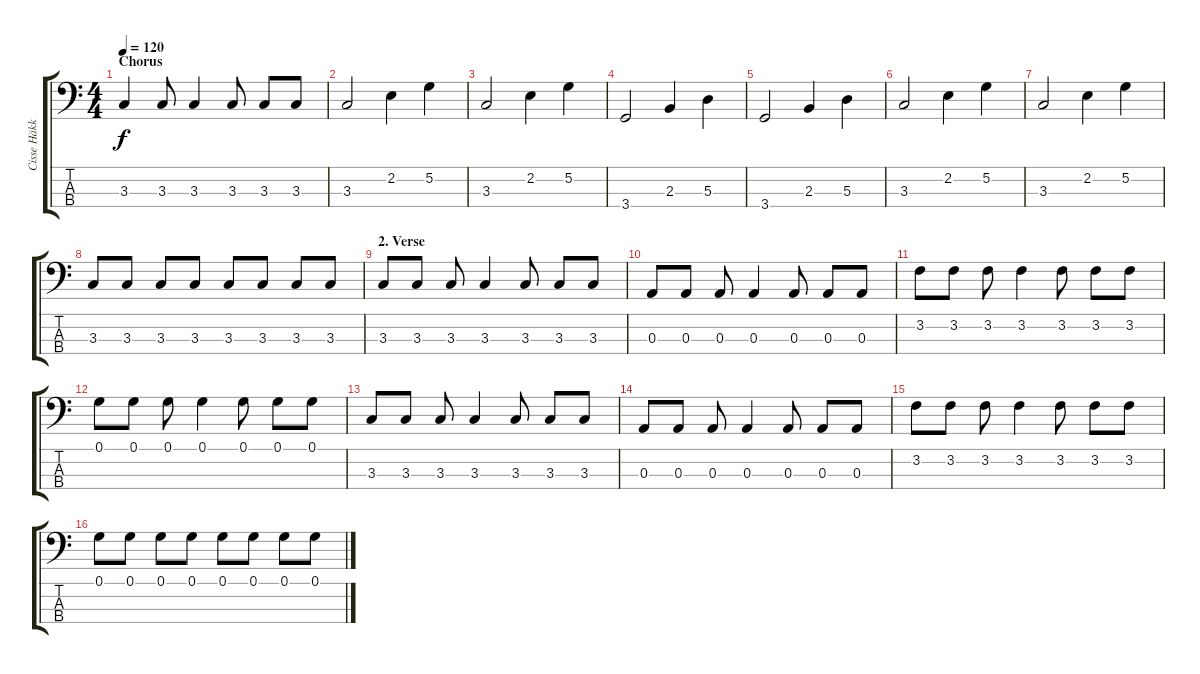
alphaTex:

\track ("Cisse Häkkinen" "Cisse Häkk") {instrument electricbassfinger}
\staff {score tabs}
\tuning (G2 D2 A1 E1) {hide}
\ts (4 4)
\section ("" "Chorus")
\tempo 120
\clef f4
\ks c
3.3.4{dy f} 3.3.8 3.3.4 3.3.8 3.3.8 3.3.8 |
3.3.2 2.2.4 5.2.4 |
3.3.2 2.2.4 5.2.4 |
3.4.2 2.3.4 5.3.4 |
3.4.2 2.3.4 5.3.4 |
3.3.2 2.2.4 5.2.4 |
3.3.2 2.2.4 5.2.4 |
3.3.8 3.3.8 3.3.8 3.3.8 3.3.8 3.3.8 3.3.8 3.3.8 |
\section ("" "2. Verse")
3.3.8 3.3.8 3.3.8 3.3.4 3.3.8 3.3.8 3.3.8 |
0.3.8 0.3.8 0.3.8 0.3.4 0.3.8 0.3.8 0.3.8 |
3.2.8 3.2.8 3.2.8 3.2.4 3.2.8 3.2.8 3.2.8 |
0.1.8 0.1.8 0.1.8 0.1.4 0.1.8 0.1.8 0.1.8 |
3.3.8 3.3.8 3.3.8 3.3.4 3.3.8 3.3.8 3.3.8 |
0.3.8 0.3.8 0.3.8 0.3.4 0.3.8 0.3.8 0.3.8 |
3.2.8 3.2.8 3.2.8 3.2.4 3.2.8 3.2.8 3.2.8 |
0.1.8 0.1.8 0.1.8 0.1.8 0.1.8 0.1.8 0.1.8 0.1.8
